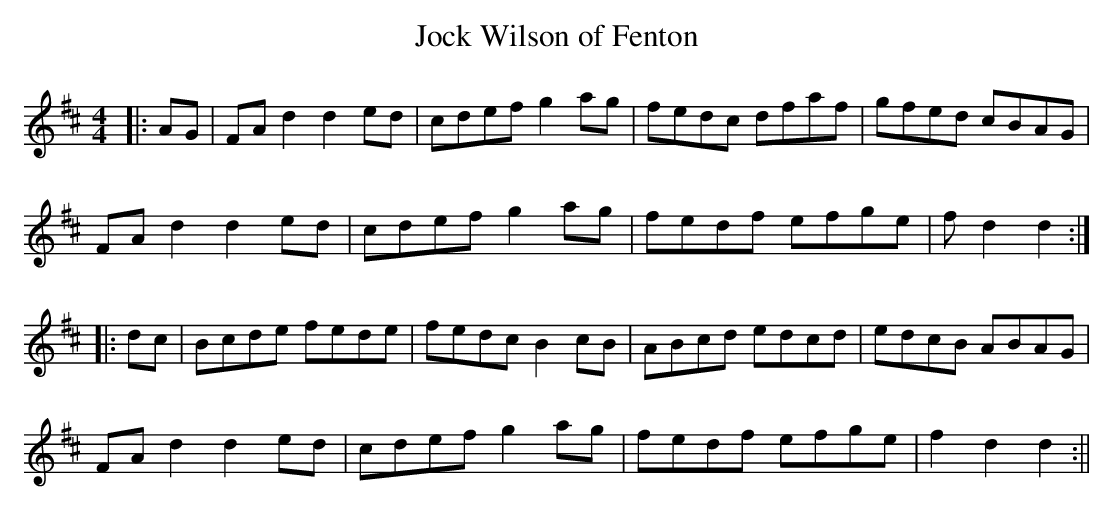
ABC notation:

X:1
T:Jock Wilson of Fenton
M:4/4
L:1/8
K:D
|:AG|FAd2d2ed|cdefg2ag|fedc dfaf|gfed cBAG|
FAd2 d2ed|cdef g2ag|fedf efge| f 2d2d2:|
|:dc|Bcde fede|fedc B2cB|ABcd edcd|edcB ABAG|
FAd2 d2ed|cdef g2ag|fedf efge |f2d2d2:||
